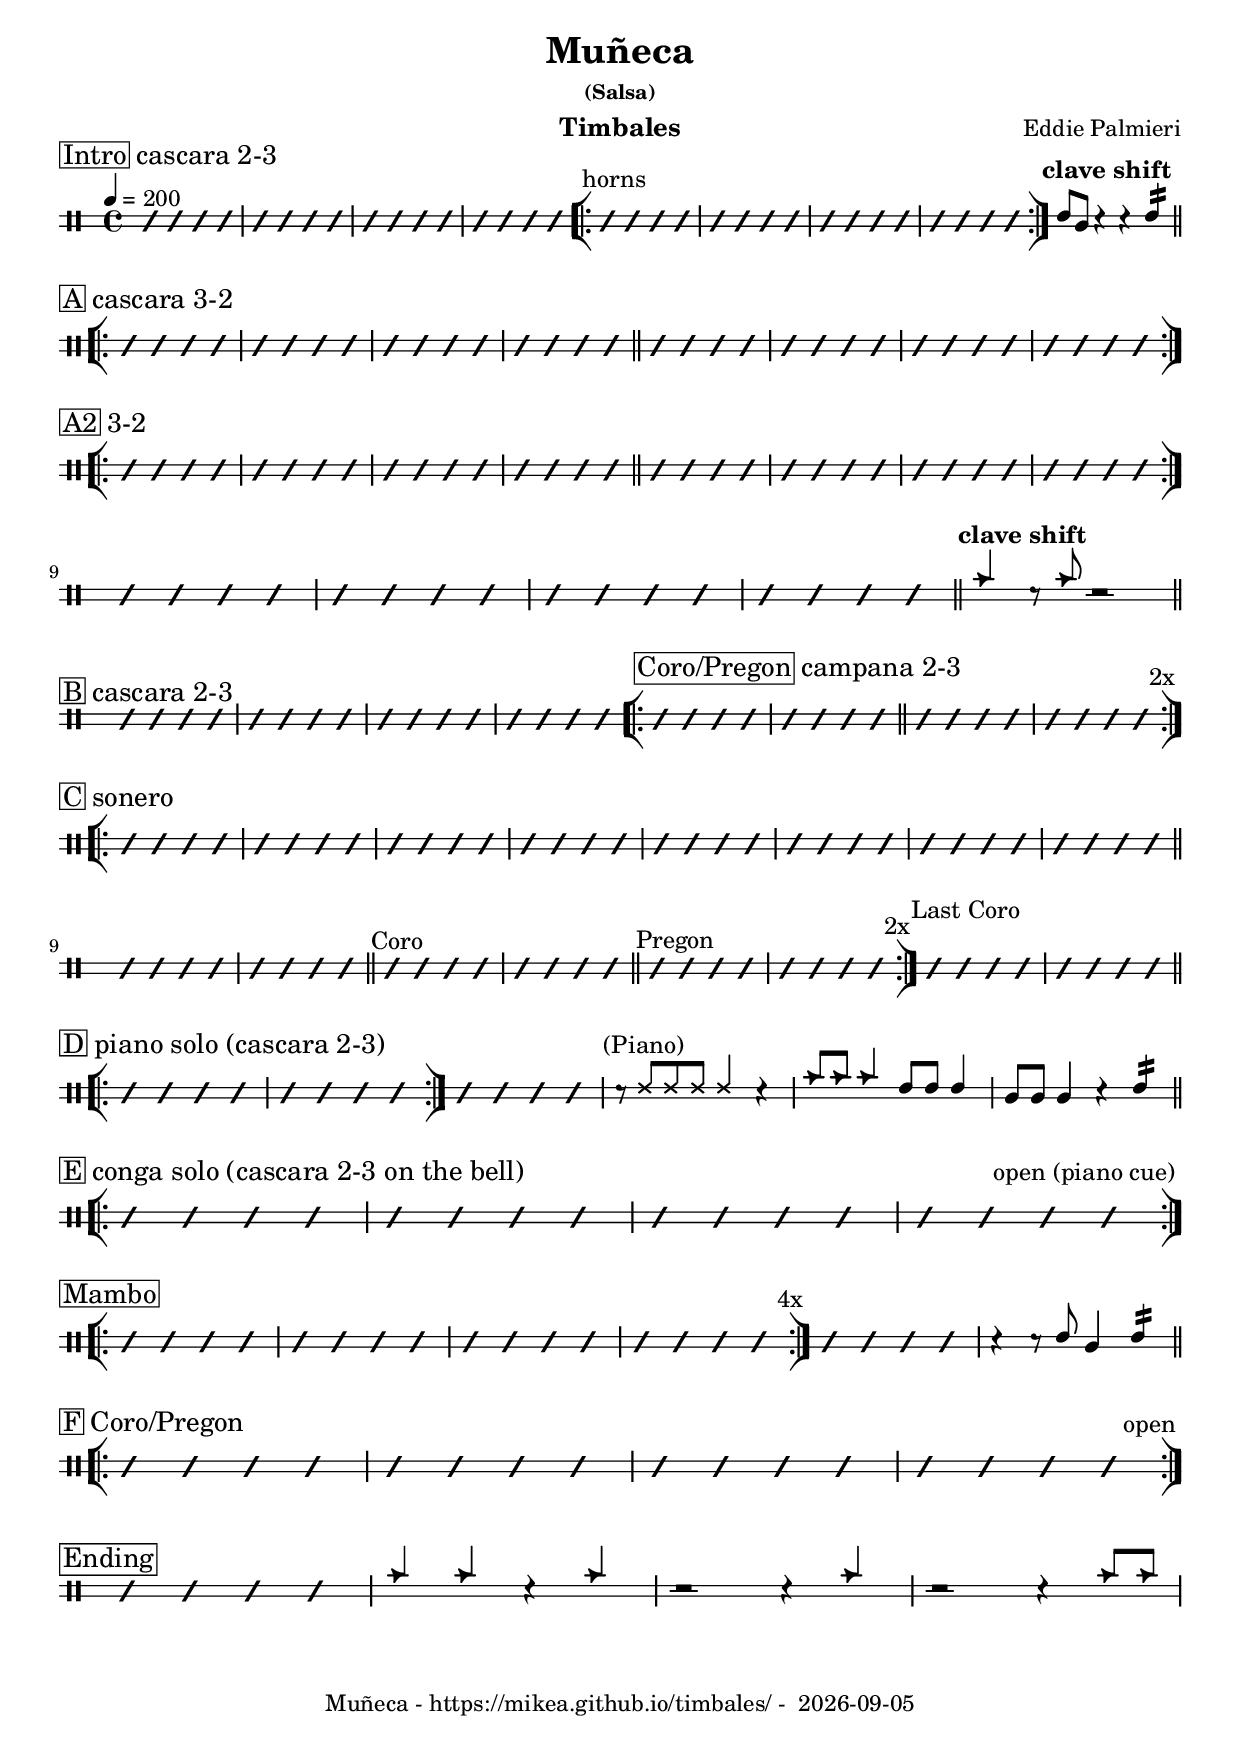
\version "2.24.2"
\include "charts/common.ly"

date = #(strftime "%Y-%m-%d" (localtime (current-time)))

\header {
  title = "Muñeca"
  subsubtitle = "(Salsa)"
  composer = "Eddie Palmieri"
  instrument = "Timbales"
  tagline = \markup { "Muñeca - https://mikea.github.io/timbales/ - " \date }
}

\newTimbalesStaff <<
    \newDrumVoiceOne \drummode { 
        \tempo 4 = 200

        \sect "Intro" "cascara 2-3"
        \comp #4 | \comp #4 | \comp #4 | \comp #4 |
        \bar "[|:-||"
        \textMark "horns" \comp #4 | \comp #4 | \comp #4 | \comp #4 |
        \bar ":|]"
        \textMark \markup { \bold "clave shift"} timh8 timl8 r4 r4 timh4:16 | \bar "||"

        \sect "A" "cascara 3-2"
        \bar "[|:-||"
        \comp #4 | \comp #4 | \comp #4 | \comp #4 | \bar "||"
        \comp #4 | \comp #4 | \comp #4 | \comp #4 |
        \bar ":|][|:"

        \sect "A2" "3-2"
        \comp #4 | \comp #4 | \comp #4 | \comp #4 | \bar "||"
        \comp #4 | \comp #4 | \comp #4 | \comp #4 | \bar "||" 
        \bar ":|]" \break
        \comp #4 | \comp #4 | \comp #4 | \comp #4 | \bar "||"
        \textMark \markup { \bold "clave shift"} cb4 r8 cb8 r2 | \bar "||"

        \sect "B" "cascara 2-3"
        \comp #4 | \comp #4 | \comp #4 | \comp #4 |
        \bar "[|:-||"
        \sect-no-break "Coro/Pregon" "campana 2-3"
        \comp #4 | \comp #4 | \bar "||" \comp #4 | \comp #4 \textEndMark "2x" |
        \bar ":|][|:"

        \sect "C" "sonero"
        \comp #4 | \comp #4 | \comp #4 | \comp #4 |
        \comp #4 | \comp #4 | \comp #4 | \comp #4 | \bar "||"
        \comp #4 | \comp #4 | \bar "||" \textMark "Coro" \comp #4 | \comp #4 |
        \bar "||" \textMark "Pregon" \comp #4 | \comp #4 \textEndMark "2x" |
        \bar ":|]"
        \textMark "Last Coro" \comp #4 | \comp #4 |

        \sect "D" "piano solo (cascara 2-3)"
        \bar "[|:-||"
        \comp #4 | \comp #4 |
        \bar ":|]"
        \comp #4 | \textMark "(Piano)" r8 ssh8 ssh ssh ssh4 r4 |

        cb8 8 4 timh8 8 4  | timl8 8 4 r4 timh4:16 |

        \sect "E" "conga solo (cascara 2-3 on the bell)"
        \bar "[|:-||"
        \comp #4 | \comp #4 | \comp #4 | \comp #4 \textEndMark "open (piano cue)" |
        \bar ":|][|:"

        \sect "Mambo" ""
        \comp #4 | \comp #4 | \comp #4 | \comp #4 \textEndMark "4x" |
        \bar ":|]"
        \comp #4 | r4 r8 timh8 timl4 timh4:16 |

        \sect "F" "Coro/Pregon"
        \bar "[|:-||"
        \comp #4 | \comp #4 | \comp #4 | \comp #4 \textEndMark "open" |
        \bar ":|]"

        \sect "Ending" ""
        \comp #4 | cb4 cb4 r4 cb4 | r2 r4 cb4 | r2 r4 cb8 cb8 |

        \fine
    }
>>
